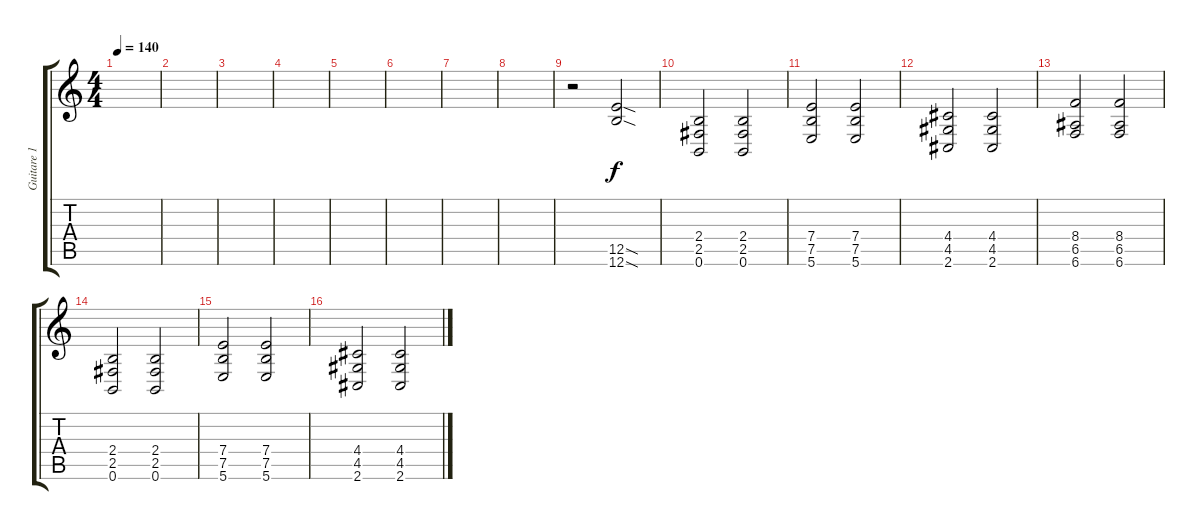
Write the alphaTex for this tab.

\track ("Guitare 1" "Guitare 1") {instrument distortionguitar}
\staff {score tabs}
\tuning (B3 Gb3 D3 A2 E2 B1) {hide}
\ts (4 4)
\tempo 140
\clef g2
\ks c
|
|
|
|
|
|
|
|
r.2{volume 16} (12.5{sod} 12.6{sod}).2 |
(2.4 2.5 0.6).2 (2.4 2.5 0.6).2 |
(7.4 7.5 5.6).2 (7.4 7.5 5.6).2 |
(4.4 4.5 2.6).2 (4.4 4.5 2.6).2 |
(8.4 6.5 6.6).2 (8.4 6.5 6.6).2 |
(2.4 2.5 0.6).2 (2.4 2.5 0.6).2 |
(7.4 7.5 5.6).2 (7.4 7.5 5.6).2 |
(4.4 4.5 2.6).2 (4.4 4.5 2.6).2
